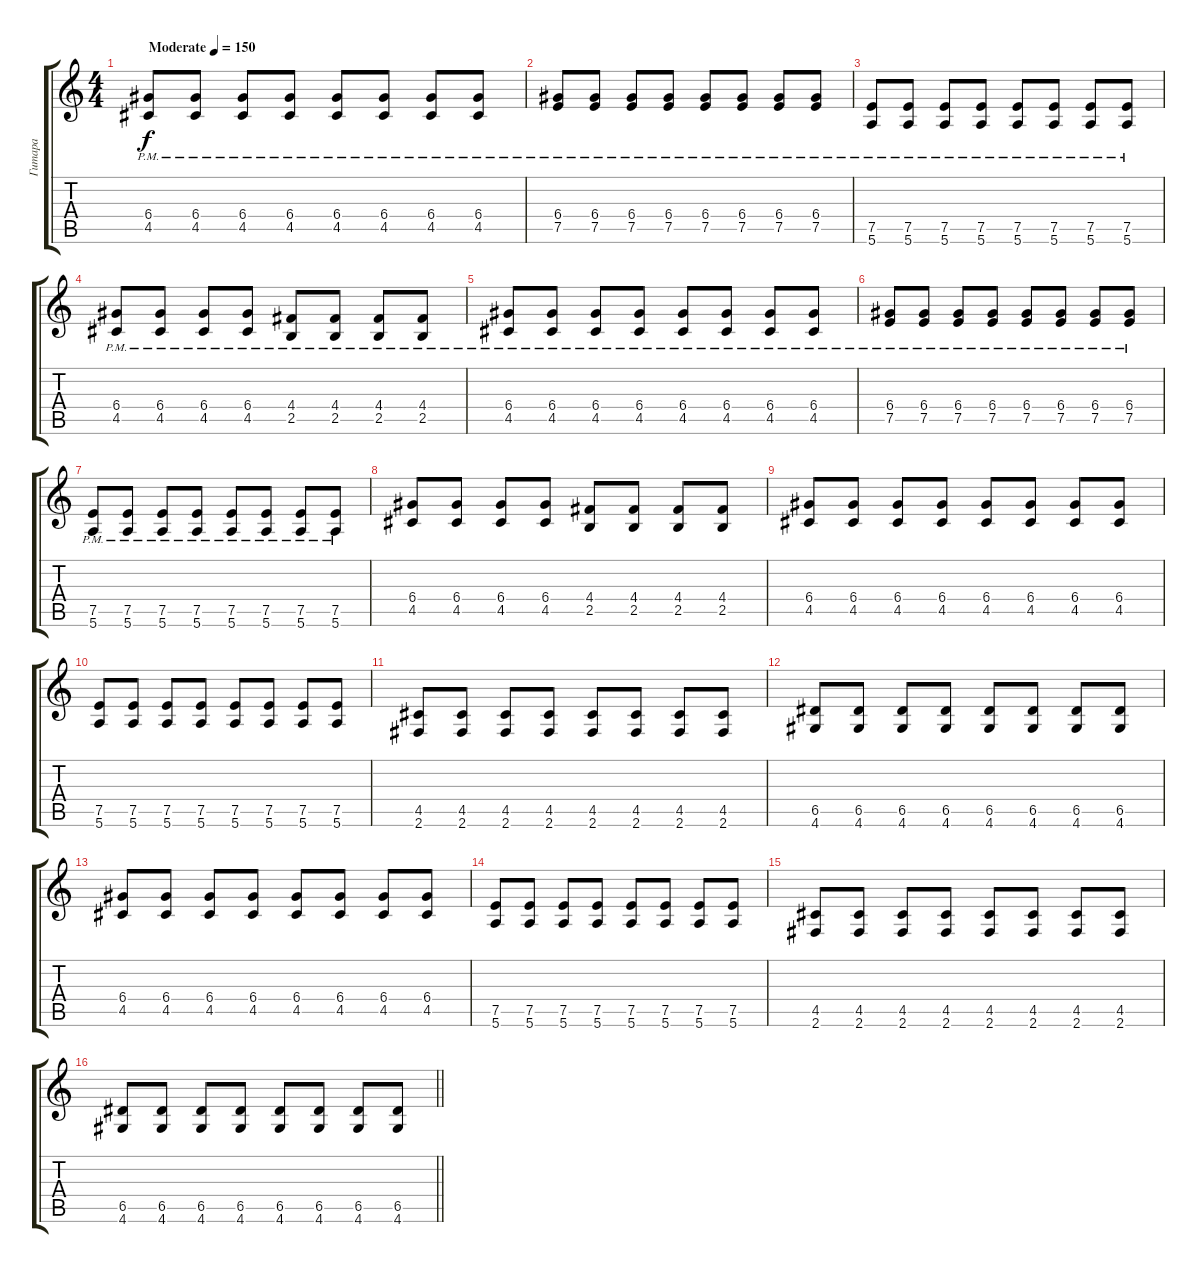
\track ("Гитара" "Гитара") {instrument distortionguitar}
\staff {score tabs}
\tuning (E4 B3 G3 D3 A2 E2) {hide}
\ts (4 4)
\tempo (150 "Moderate")
\clef g2
\ks c
(6.4{pm} 4.5{pm}).8{dy f instrument distortionguitar} (6.4{pm} 4.5{pm}).8 (6.4{pm} 4.5{pm}).8 (6.4{pm} 4.5{pm}).8 (6.4{pm} 4.5{pm}).8 (6.4{pm} 4.5{pm}).8 (6.4{pm} 4.5{pm}).8 (6.4{pm} 4.5{pm}).8 |
(6.4{pm} 7.5{pm}).8 (6.4{pm} 7.5{pm}).8 (6.4{pm} 7.5{pm}).8 (6.4{pm} 7.5{pm}).8 (6.4{pm} 7.5{pm}).8 (6.4{pm} 7.5{pm}).8 (6.4{pm} 7.5{pm}).8 (6.4{pm} 7.5{pm}).8 |
(7.5{pm} 5.6{pm}).8 (7.5{pm} 5.6{pm}).8 (7.5{pm} 5.6{pm}).8 (7.5{pm} 5.6{pm}).8 (7.5{pm} 5.6{pm}).8 (7.5{pm} 5.6{pm}).8 (7.5{pm} 5.6{pm}).8 (7.5{pm} 5.6{pm}).8 |
(6.4{pm} 4.5{pm}).8 (6.4{pm} 4.5{pm}).8 (6.4{pm} 4.5{pm}).8 (6.4{pm} 4.5{pm}).8 (4.4{pm} 2.5{pm}).8 (4.4{pm} 2.5{pm}).8 (4.4{pm} 2.5{pm}).8 (4.4{pm} 2.5{pm}).8 |
(6.4{pm} 4.5{pm}).8 (6.4{pm} 4.5{pm}).8 (6.4{pm} 4.5{pm}).8 (6.4{pm} 4.5{pm}).8 (6.4{pm} 4.5{pm}).8 (6.4{pm} 4.5{pm}).8 (6.4{pm} 4.5{pm}).8 (6.4{pm} 4.5{pm}).8 |
(6.4{pm} 7.5{pm}).8 (6.4{pm} 7.5{pm}).8 (6.4{pm} 7.5{pm}).8 (6.4{pm} 7.5{pm}).8 (6.4{pm} 7.5{pm}).8 (6.4{pm} 7.5{pm}).8 (6.4{pm} 7.5{pm}).8 (6.4{pm} 7.5{pm}).8 |
(7.5{pm} 5.6{pm}).8 (7.5{pm} 5.6{pm}).8 (7.5{pm} 5.6{pm}).8 (7.5{pm} 5.6{pm}).8 (7.5{pm} 5.6{pm}).8 (7.5{pm} 5.6{pm}).8 (7.5{pm} 5.6{pm}).8 (7.5{pm} 5.6{pm}).8 |
(6.4 4.5).8 (6.4 4.5).8 (6.4 4.5).8 (6.4 4.5).8 (4.4 2.5).8 (4.4 2.5).8 (4.4 2.5).8 (4.4 2.5).8 |
(6.4 4.5).8 (6.4 4.5).8 (6.4 4.5).8 (6.4 4.5).8 (6.4 4.5).8 (6.4 4.5).8 (6.4 4.5).8 (6.4 4.5).8 |
(7.5 5.6).8 (7.5 5.6).8 (7.5 5.6).8 (7.5 5.6).8 (7.5 5.6).8 (7.5 5.6).8 (7.5 5.6).8 (7.5 5.6).8 |
(4.5 2.6).8 (4.5 2.6).8 (4.5 2.6).8 (4.5 2.6).8 (4.5 2.6).8 (4.5 2.6).8 (4.5 2.6).8 (4.5 2.6).8 |
(6.5 4.6).8 (6.5 4.6).8 (6.5 4.6).8 (6.5 4.6).8 (6.5 4.6).8 (6.5 4.6).8 (6.5 4.6).8 (6.5 4.6).8 |
(6.4 4.5).8 (6.4 4.5).8 (6.4 4.5).8 (6.4 4.5).8 (6.4 4.5).8 (6.4 4.5).8 (6.4 4.5).8 (6.4 4.5).8 |
(7.5 5.6).8 (7.5 5.6).8 (7.5 5.6).8 (7.5 5.6).8 (7.5 5.6).8 (7.5 5.6).8 (7.5 5.6).8 (7.5 5.6).8 |
(4.5 2.6).8 (4.5 2.6).8 (4.5 2.6).8 (4.5 2.6).8 (4.5 2.6).8 (4.5 2.6).8 (4.5 2.6).8 (4.5 2.6).8 |
\barLineRight lightlight
(6.5 4.6).8 (6.5 4.6).8 (6.5 4.6).8 (6.5 4.6).8 (6.5 4.6).8 (6.5 4.6).8 (6.5 4.6).8 (6.5 4.6).8
